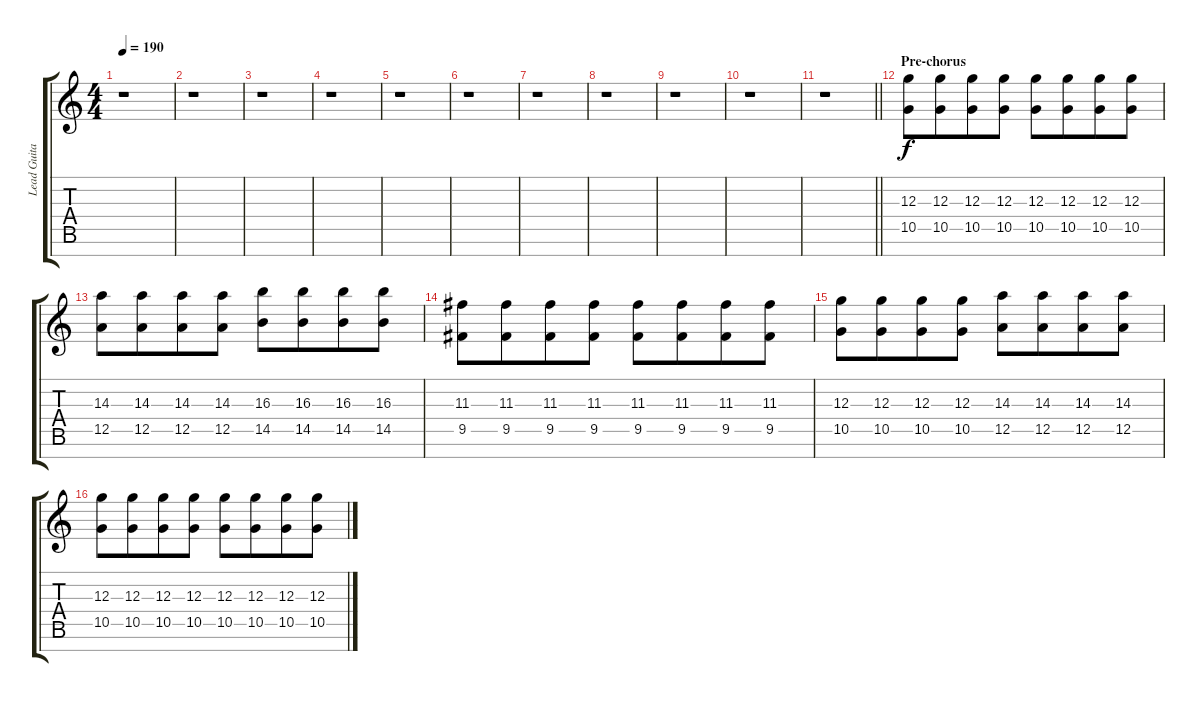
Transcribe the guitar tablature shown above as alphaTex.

\track ("Lead Guitar" "Lead Guita") {instrument distortionguitar}
\staff {score tabs}
\tuning (E4 B3 G3 D3 A2 E2 B1) {hide}
\ts (4 4)
\tempo 190
\clef g2
\ks c
r.1{dy f} |
r.1 |
r.1 |
r.1 |
r.1 |
r.1 |
r.1 |
r.1 |
r.1 |
r.1 |
\barLineRight lightlight
r.1 |
\section ("" "Pre-chorus")
(12.3 10.5).8{volume 12} (12.3 10.5).8{beam merge} (12.3 10.5).8 (12.3 10.5).8 (12.3 10.5).8 (12.3 10.5).8{beam merge} (12.3 10.5).8 (12.3 10.5).8 |
(14.3 12.5).8 (14.3 12.5).8{beam merge} (14.3 12.5).8 (14.3 12.5).8 (16.3 14.5).8 (16.3 14.5).8{beam merge} (16.3 14.5).8 (16.3 14.5).8 |
(11.3 9.5).8 (11.3 9.5).8{beam merge} (11.3 9.5).8 (11.3 9.5).8 (11.3 9.5).8 (11.3 9.5).8{beam merge} (11.3 9.5).8 (11.3 9.5).8 |
(12.3 10.5).8 (12.3 10.5).8{beam merge} (12.3 10.5).8 (12.3 10.5).8 (14.3 12.5).8 (14.3 12.5).8{beam merge} (14.3 12.5).8 (14.3 12.5).8 |
(12.3 10.5).8 (12.3 10.5).8{beam merge} (12.3 10.5).8 (12.3 10.5).8 (12.3 10.5).8 (12.3 10.5).8{beam merge} (12.3 10.5).8 (12.3 10.5).8
